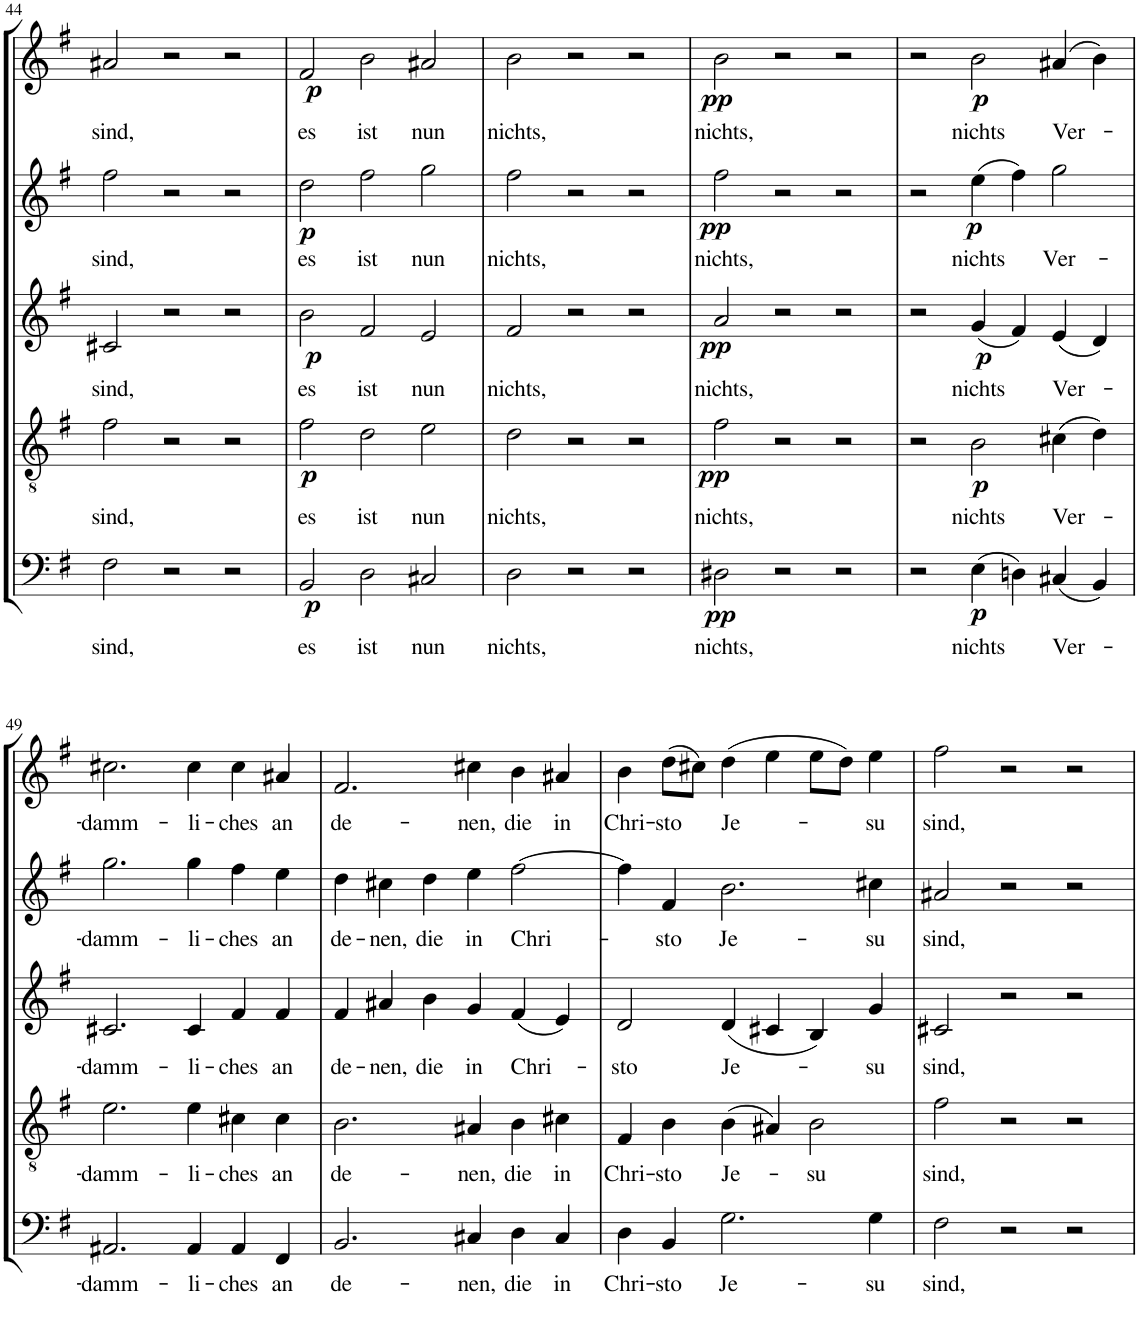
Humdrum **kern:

**kern	**text	**dynam	**kern	**text	**dynam	**kern	**text	**dynam	**kern	**text	**dynam	**kern	**text	**dynam
*part5	*part5	*part5	*part4	*part4	*part4	*part3	*part3	*part3	*part2	*part2	*part2	*part1	*part1	*part1
*staff5	*staff5	*staff5	*staff4	*staff4	*staff4	*staff3	*staff3	*staff3	*staff2	*staff2	*staff2	*staff1	*staff1	*staff1
*I"Bassi	*	*	*I"Tenori	*	*	*I"Contralti II	*	*	*I"Contralti I	*	*	*I"Soprani	*	*
!!LO:PB:g=z
*clefF4	*	*	*clefGv2	*	*	*clefG2	*	*	*clefG2	*	*	*clefG2	*	*
*	*	*	*	*	*	*	*	*	*	*	*	*Trd1c2	*	*
*k[f#]	*	*	*k[f#]	*	*	*k[f#]	*	*	*k[f#]	*	*	*k[f#]	*	*
*G:	*	*	*G:	*	*	*G:	*	*	*G:	*	*	*G:	*	*
*M3/2	*	*	*M3/2	*	*	*M3/2	*	*	*M3/2	*	*	*M3/2	*	*
=44	=44	=44	=44	=44	=44	=44	=44	=44	=44	=44	=44	=44	=44	=44
!	!LO:LY:b	!	!	!LO:LY:b	!	!	!LO:LY:b	!	!	!LO:LY:b	!	!	!LO:LY:b	!
2F#\	sind,	.	2f#\	sind,	.	2c#X/	sind,	.	2ff#\	sind,	.	2a#X/	sind,	.
2r	.	.	2r	.	.	2r	.	.	2r	.	.	2r	.	.
2r	.	.	2r	.	.	2r	.	.	2r	.	.	2r	.	.
=45	=45	=45	=45	=45	=45	=45	=45	=45	=45	=45	=45	=45	=45	=45
!	!LO:LY:b	!LO:DY:b	!	!LO:LY:b	!LO:DY:b	!	!LO:LY:b	!LO:DY:b	!	!LO:LY:b	!LO:DY:b	!	!LO:LY:b	!LO:DY:b
2BB/	es	p	2f#\	es	p	2b\	es	p	2dd\	es	p	2f#/	es	p
!	!LO:LY:b	!	!	!LO:LY:b	!	!	!LO:LY:b	!	!	!LO:LY:b	!	!	!LO:LY:b	!
2D\	ist	.	2d\	ist	.	2f#/	ist	.	2ff#\	ist	.	2b\	ist	.
!	!LO:LY:b	!	!	!LO:LY:b	!	!	!LO:LY:b	!	!	!LO:LY:b	!	!	!LO:LY:b	!
2C#X/	nun	.	2e\	nun	.	2e/	nun	.	2gg\	nun	.	2a#X/	nun	.
=46	=46	=46	=46	=46	=46	=46	=46	=46	=46	=46	=46	=46	=46	=46
!	!LO:LY:b	!	!	!LO:LY:b	!	!	!LO:LY:b	!	!	!LO:LY:b	!	!	!LO:LY:b	!
2D\	nichts,	.	2d\	nichts,	.	2f#/	nichts,	.	2ff#\	nichts,	.	2b\	nichts,	.
2r	.	.	2r	.	.	2r	.	.	2r	.	.	2r	.	.
2r	.	.	2r	.	.	2r	.	.	2r	.	.	2r	.	.
=47	=47	=47	=47	=47	=47	=47	=47	=47	=47	=47	=47	=47	=47	=47
!	!LO:LY:b	!LO:DY:b	!	!LO:LY:b	!LO:DY:b	!	!LO:LY:b	!LO:DY:b	!	!LO:LY:b	!LO:DY:b	!	!LO:LY:b	!LO:DY:b
2D#X\	nichts,	pp	2f#\	nichts,	pp	2a/	nichts,	pp	2ff#\	nichts,	pp	2b\	nichts,	pp
2r	.	.	2r	.	.	2r	.	.	2r	.	.	2r	.	.
2r	.	.	2r	.	.	2r	.	.	2r	.	.	2r	.	.
=48	=48	=48	=48	=48	=48	=48	=48	=48	=48	=48	=48	=48	=48	=48
2r	.	.	2r	.	.	2r	.	.	2r	.	.	2r	.	.
!	!LO:LY:b	!LO:DY:b	!	!LO:LY:b	!LO:DY:b	!	!LO:LY:b	!LO:DY:b	!	!LO:LY:b	!LO:DY:b	!	!LO:LY:b	!LO:DY:b
(4E\	nichts	p	2B\	nichts	p	(4g/	nichts	p	(4ee\	nichts	p	2b\	nichts	p
4Dn\)	.	.	.	.	.	4f#/)	.	.	4ff#\)	.	.	.	.	.
!	!LO:LY:b	!	!	!LO:LY:b	!	!	!LO:LY:b	!	!	!LO:LY:b	!	!	!LO:LY:b	!
(4C#X/	Ver-	.	(4c#X\	Ver-	.	(4e/	Ver-	.	2gg\	Ver-	.	(4a#X/	Ver-	.
4BB/)	.	.	4d\)	.	.	4d/)	.	.	.	.	.	4b\)	.	.
!!LO:LB:g=z
=49	=49	=49	=49	=49	=49	=49	=49	=49	=49	=49	=49	=49	=49	=49
!	!LO:LY:b	!	!	!LO:LY:b	!	!	!LO:LY:b	!	!	!LO:LY:b	!	!	!LO:LY:b	!
2.AA#X/	-damm-	.	2.e\	-damm-	.	2.c#X/	-damm-	.	2.gg\	-damm-	.	2.cc#X\	-damm-	.
!	!LO:LY:b	!	!	!LO:LY:b	!	!	!LO:LY:b	!	!	!LO:LY:b	!	!	!LO:LY:b	!
4AA#/	-li-	.	4e\	-li-	.	4c#/	-li-	.	4gg\	-li-	.	4cc#\	-li-	.
!	!LO:LY:b	!	!	!LO:LY:b	!	!	!LO:LY:b	!	!	!LO:LY:b	!	!	!LO:LY:b	!
4AA#/	-ches	.	4c#X\	-ches	.	4f#/	-ches	.	4ff#\	-ches	.	4cc#\	-ches	.
!	!LO:LY:b	!	!	!LO:LY:b	!	!	!LO:LY:b	!	!	!LO:LY:b	!	!	!LO:LY:b	!
4FF#/	an	.	4c#\	an	.	4f#/	an	.	4ee\	an	.	4a#X/	an	.
=50	=50	=50	=50	=50	=50	=50	=50	=50	=50	=50	=50	=50	=50	=50
!	!LO:LY:b	!	!	!LO:LY:b	!	!	!LO:LY:b	!	!	!LO:LY:b	!	!	!LO:LY:b	!
2.BB/	de-	.	2.B\	de-	.	4f#/	de-	.	4dd\	de-	.	2.f#/	de-	.
!	!	!	!	!	!	!	!LO:LY:b	!	!	!LO:LY:b	!	!	!	!
.	.	.	.	.	.	4a#X/	-nen,	.	4cc#X\	-nen,	.	.	.	.
!	!	!	!	!	!	!	!LO:LY:b	!	!	!LO:LY:b	!	!	!	!
.	.	.	.	.	.	4b\	die	.	4dd\	die	.	.	.	.
!	!LO:LY:b	!	!	!LO:LY:b	!	!	!LO:LY:b	!	!	!LO:LY:b	!	!	!LO:LY:b	!
4C#X/	-nen,	.	4A#X/	-nen,	.	4g/	in	.	4ee\	in	.	4cc#X\	-nen,	.
!	!LO:LY:b	!	!	!LO:LY:b	!	!	!LO:LY:b	!	!	!LO:LY:b	!	!	!LO:LY:b	!
4D\	die	.	4B\	die	.	(4f#/	Chri-	.	[2ff#\	Chri-	.	4b\	die	.
!	!LO:LY:b	!	!	!LO:LY:b	!	!	!	!	!	!	!	!	!LO:LY:b	!
4C#/	in	.	4c#X\	in	.	4e/)	.	.	.	.	.	4a#X/	in	.
=51	=51	=51	=51	=51	=51	=51	=51	=51	=51	=51	=51	=51	=51	=51
!	!LO:LY:b	!	!	!LO:LY:b	!	!	!LO:LY:b	!	!	!	!	!	!LO:LY:b	!
4D\	Chri-	.	4F#/	Chri-	.	2d/	-sto	.	4ff#\]	.	.	4b\	Chri-	.
!	!LO:LY:b	!	!	!LO:LY:b	!	!	!	!	!	!LO:LY:b	!	!	!LO:LY:b	!
4BB/	-sto	.	4B\	-sto	.	.	.	.	4f#/	-sto	.	(8dd\L	-sto	.
.	.	.	.	.	.	.	.	.	.	.	.	8cc#X\J)	.	.
!	!LO:LY:b	!	!	!LO:LY:b	!	!	!LO:LY:b	!	!	!LO:LY:b	!	!	!LO:LY:b	!
2.G\	Je-	.	(4B\	Je-	.	(4d/	Je-	.	2.b\	Je-	.	(4dd\	Je-	.
.	.	.	4A#X/)	.	.	4c#X/	.	.	.	.	.	4ee\	.	.
!	!	!	!	!LO:LY:b	!	!	!	!	!	!	!	!	!	!
.	.	.	2B\	-su	.	4B/)	.	.	.	.	.	8ee\L	.	.
.	.	.	.	.	.	.	.	.	.	.	.	8dd\J)	.	.
!	!LO:LY:b	!	!	!	!	!	!LO:LY:b	!	!	!LO:LY:b	!	!	!LO:LY:b	!
4G\	-su	.	.	.	.	4g/	-su	.	4cc#X\	-su	.	4ee\	-su	.
=52	=52	=52	=52	=52	=52	=52	=52	=52	=52	=52	=52	=52	=52	=52
!	!LO:LY:b	!	!	!LO:LY:b	!	!	!LO:LY:b	!	!	!LO:LY:b	!	!	!LO:LY:b	!
2F#\	sind,	.	2f#\	sind,	.	2c#X/	sind,	.	2a#X/	sind,	.	2ff#\	sind,	.
2r	.	.	2r	.	.	2r	.	.	2r	.	.	2r	.	.
2r	.	.	2r	.	.	2r	.	.	2r	.	.	2r	.	.
=	=	=	=	=	=	=	=	=	=	=	=	=	=	=
*-	*-	*-	*-	*-	*-	*-	*-	*-	*-	*-	*-	*-	*-	*-
